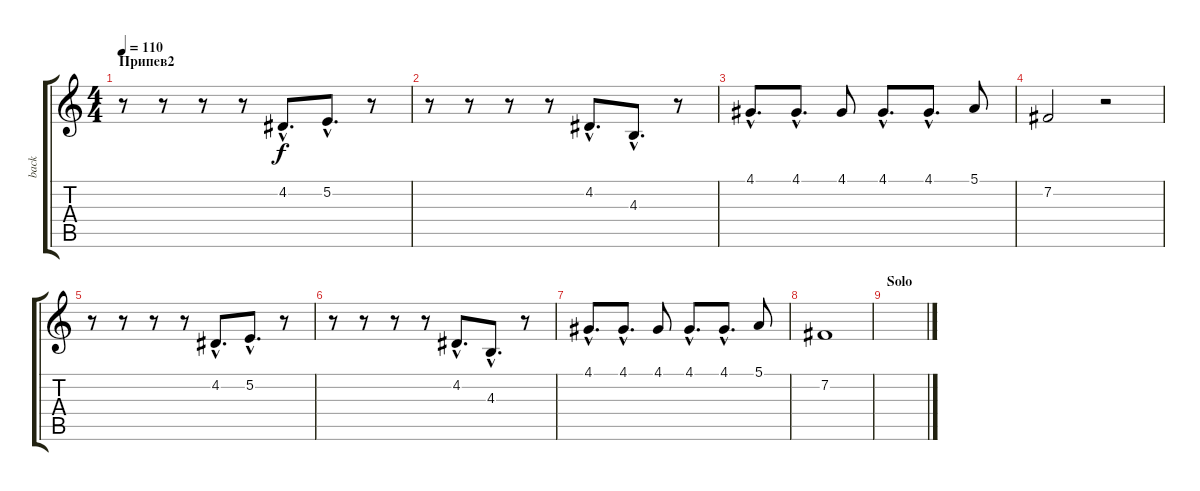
\track ("back" "back") {instrument tenorsax}
\staff {score tabs}
\tuning (E4 B3 G3 D3 A2 E2) {hide}
\ts (4 4)
\section ("" "Припев2")
\tempo 110
\clef g2
\ks c
r.8{dy f} r.8 r.8 r.8 4.2{hac}.8{d} 5.2{hac}.8{d} r.8 |
r.8 r.8 r.8 r.8 4.2{hac}.8{d} 4.3{hac}.8{d} r.8 |
4.1{hac}.8{d} 4.1{hac}.8{d} 4.1.8 4.1{hac}.8{d} 4.1{hac}.8{d} 5.1.8 |
7.2.2 r.2 |
r.8 r.8 r.8 r.8 4.2{hac}.8{d} 5.2{hac}.8{d} r.8 |
r.8 r.8 r.8 r.8 4.2{hac}.8{d} 4.3{hac}.8{d} r.8 |
4.1{hac}.8{d} 4.1{hac}.8{d} 4.1.8 4.1{hac}.8{d} 4.1{hac}.8{d} 5.1.8 |
7.2.1 |
\section ("" "Solo")
